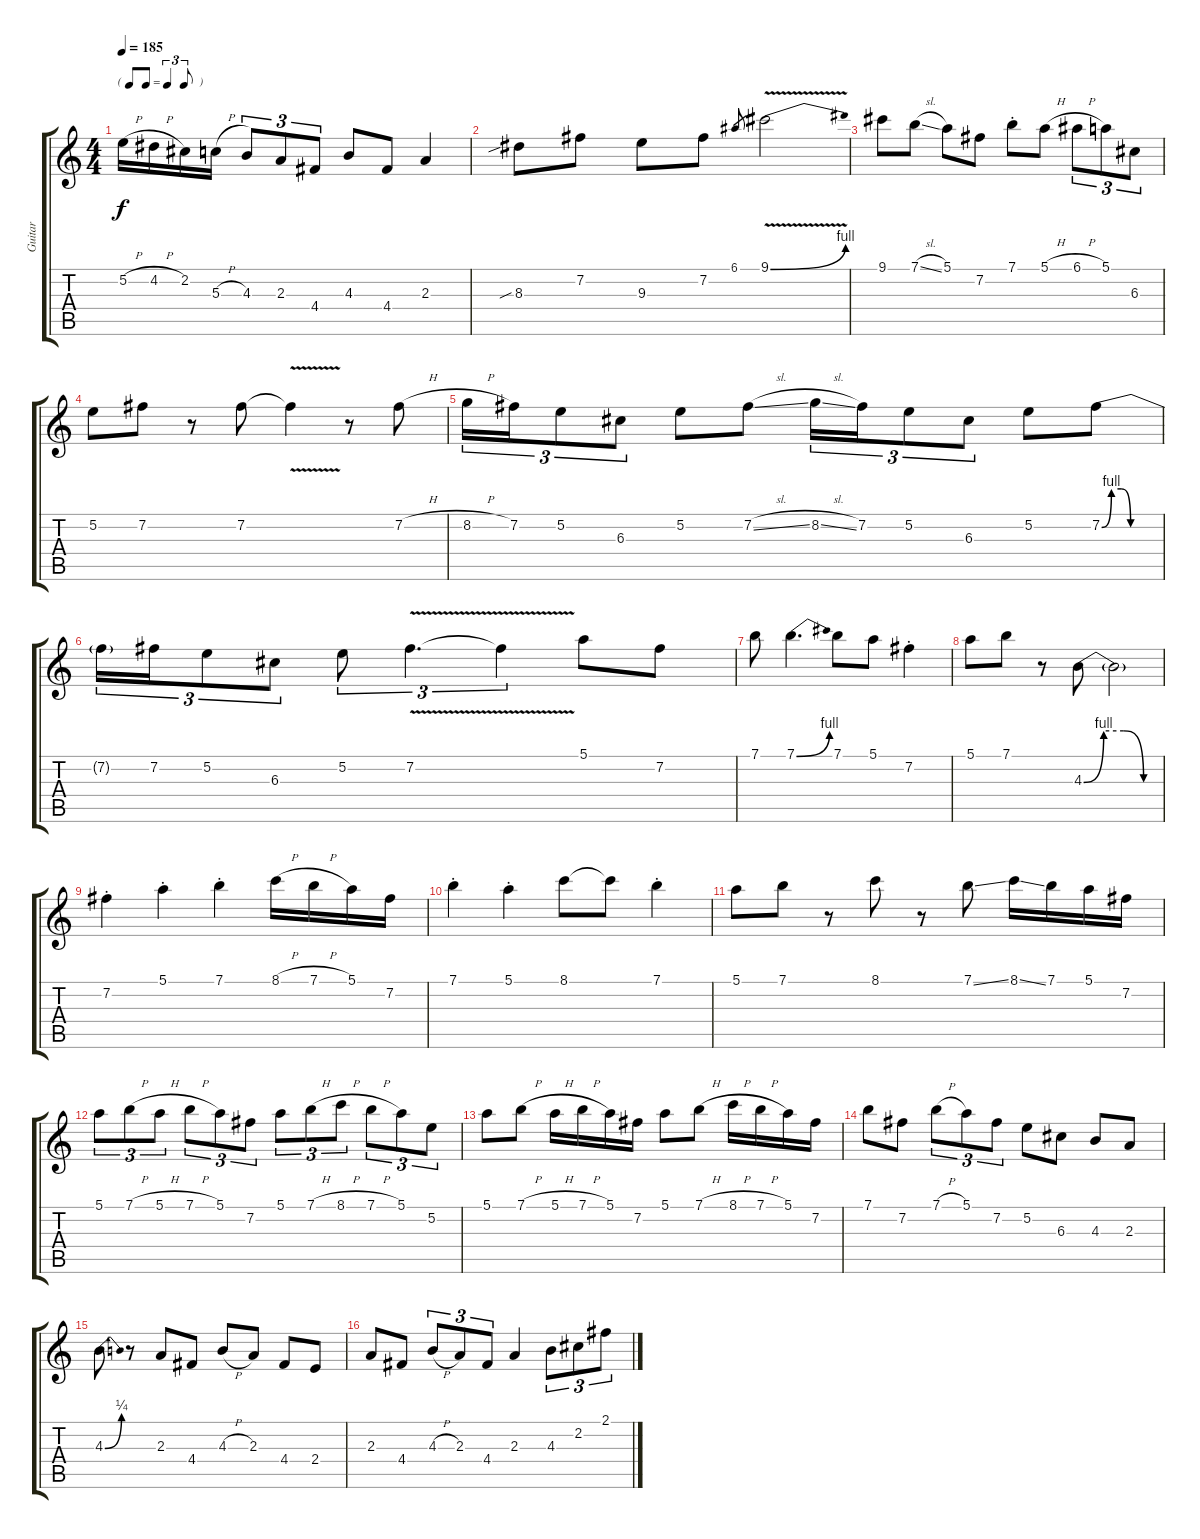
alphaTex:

\track ("Guitar" "Guitar") {instrument overdrivenguitar}
\staff {score tabs}
\tuning (E4 B3 G3 D3 A2 E2) {hide}
\ts (4 4)
\tf triplet8th
\tempo 185
\clef g2
\ks c
5.2{h}.16{dy f} 4.2{h}.16 2.2.16 5.3{h}.16 4.3.8{tu (3 2)} 2.3.8{tu (3 2)} 4.4.8{tu (3 2)} 4.3.8 4.4.8 2.3.4 |
8.3{sib}.8 7.2.8 9.3.8 7.2.8 6.1.8{gr} 9.1{be (bend 0 0 60 4) v}.2 |
9.1.8 7.1{sl}.8 5.1.8 7.2.8 7.1{st}.8 5.1{h}.8 6.1{h}.8{tu (3 2)} 5.1.8{tu (3 2)} 6.3.8{tu (3 2)} |
5.2.8 7.2.8 r.8 7.2.8 7.2{v t}.4 r.8 7.2{h}.8 |
8.2{h}.16{tu (3 2)} 7.2.16{tu (3 2)} 5.2.8{tu (3 2)} 6.3.8{tu (3 2)} 5.2.8 7.2{sl}.8 8.2{sl}.16{tu (3 2)} 7.2.16{tu (3 2)} 5.2.8{tu (3 2)} 6.3.8{tu (3 2)} 5.2.8 7.2{be (custom 0 0 10 4 20 4 30 0 60 0)}.8 |
7.2{t}.16{tu (3 2)} 7.2.16{tu (3 2)} 5.2.8{tu (3 2)} 6.3.8{tu (3 2)} 5.2.8{tu (3 2)} 7.2{v}.4{d tu (3 2)} 7.2{t}.4{tu (3 2)} 5.1.8 7.2.8 |
7.1.8 7.1{be (bend 0 0 60 4)}.4{d} 7.1.8 5.1.8 7.2{st}.4 |
5.1.8 7.1.8 r.8 4.3{be (custom 0 0 15 4 30 4 45 0 60 0)}.8 4.3{t}.2 |
7.2{st}.4 5.1{st}.4 7.1{st}.4 8.1{h}.16 7.1{h}.16 5.1.16 7.2.16 |
7.1{st}.4 5.1{st}.4 8.1.8 8.1{t}.8 7.1{st}.4 |
5.1.8 7.1.8 r.8 8.1.8 r.8 7.1{ss}.8 8.1{ss}.16 7.1.16 5.1.16 7.2.16 |
5.1.8{tu (3 2)} 7.1{h}.8{tu (3 2)} 5.1{h}.8{tu (3 2)} 7.1{h}.8{tu (3 2)} 5.1.8{tu (3 2)} 7.2.8{tu (3 2)} 5.1.8{tu (3 2)} 7.1{h}.8{tu (3 2)} 8.1{h}.8{tu (3 2)} 7.1{h}.8{tu (3 2)} 5.1.8{tu (3 2)} 5.2.8{tu (3 2)} |
5.1.8 7.1{h}.8 5.1{h}.16 7.1{h}.16 5.1.16 7.2.16 5.1.8 7.1{h}.8 8.1{h}.16 7.1{h}.16 5.1.16 7.2.16 |
7.1.8 7.2.8 7.1{h}.8{tu (3 2)} 5.1.8{tu (3 2)} 7.2.8{tu (3 2)} 5.2.8 6.3.8 4.3.8 2.3.8 |
4.3{be (bend 0 0 60 1)}.8 r.8 2.3.8 4.4.8 4.3{h}.8 2.3.8 4.4.8 2.4.8 |
2.3.8 4.4.8 4.3{h}.8{tu (3 2)} 2.3.8{tu (3 2)} 4.4.8{tu (3 2)} 2.3.4 4.3.8{tu (3 2)} 2.2.8{tu (3 2)} 2.1.8{tu (3 2)}
